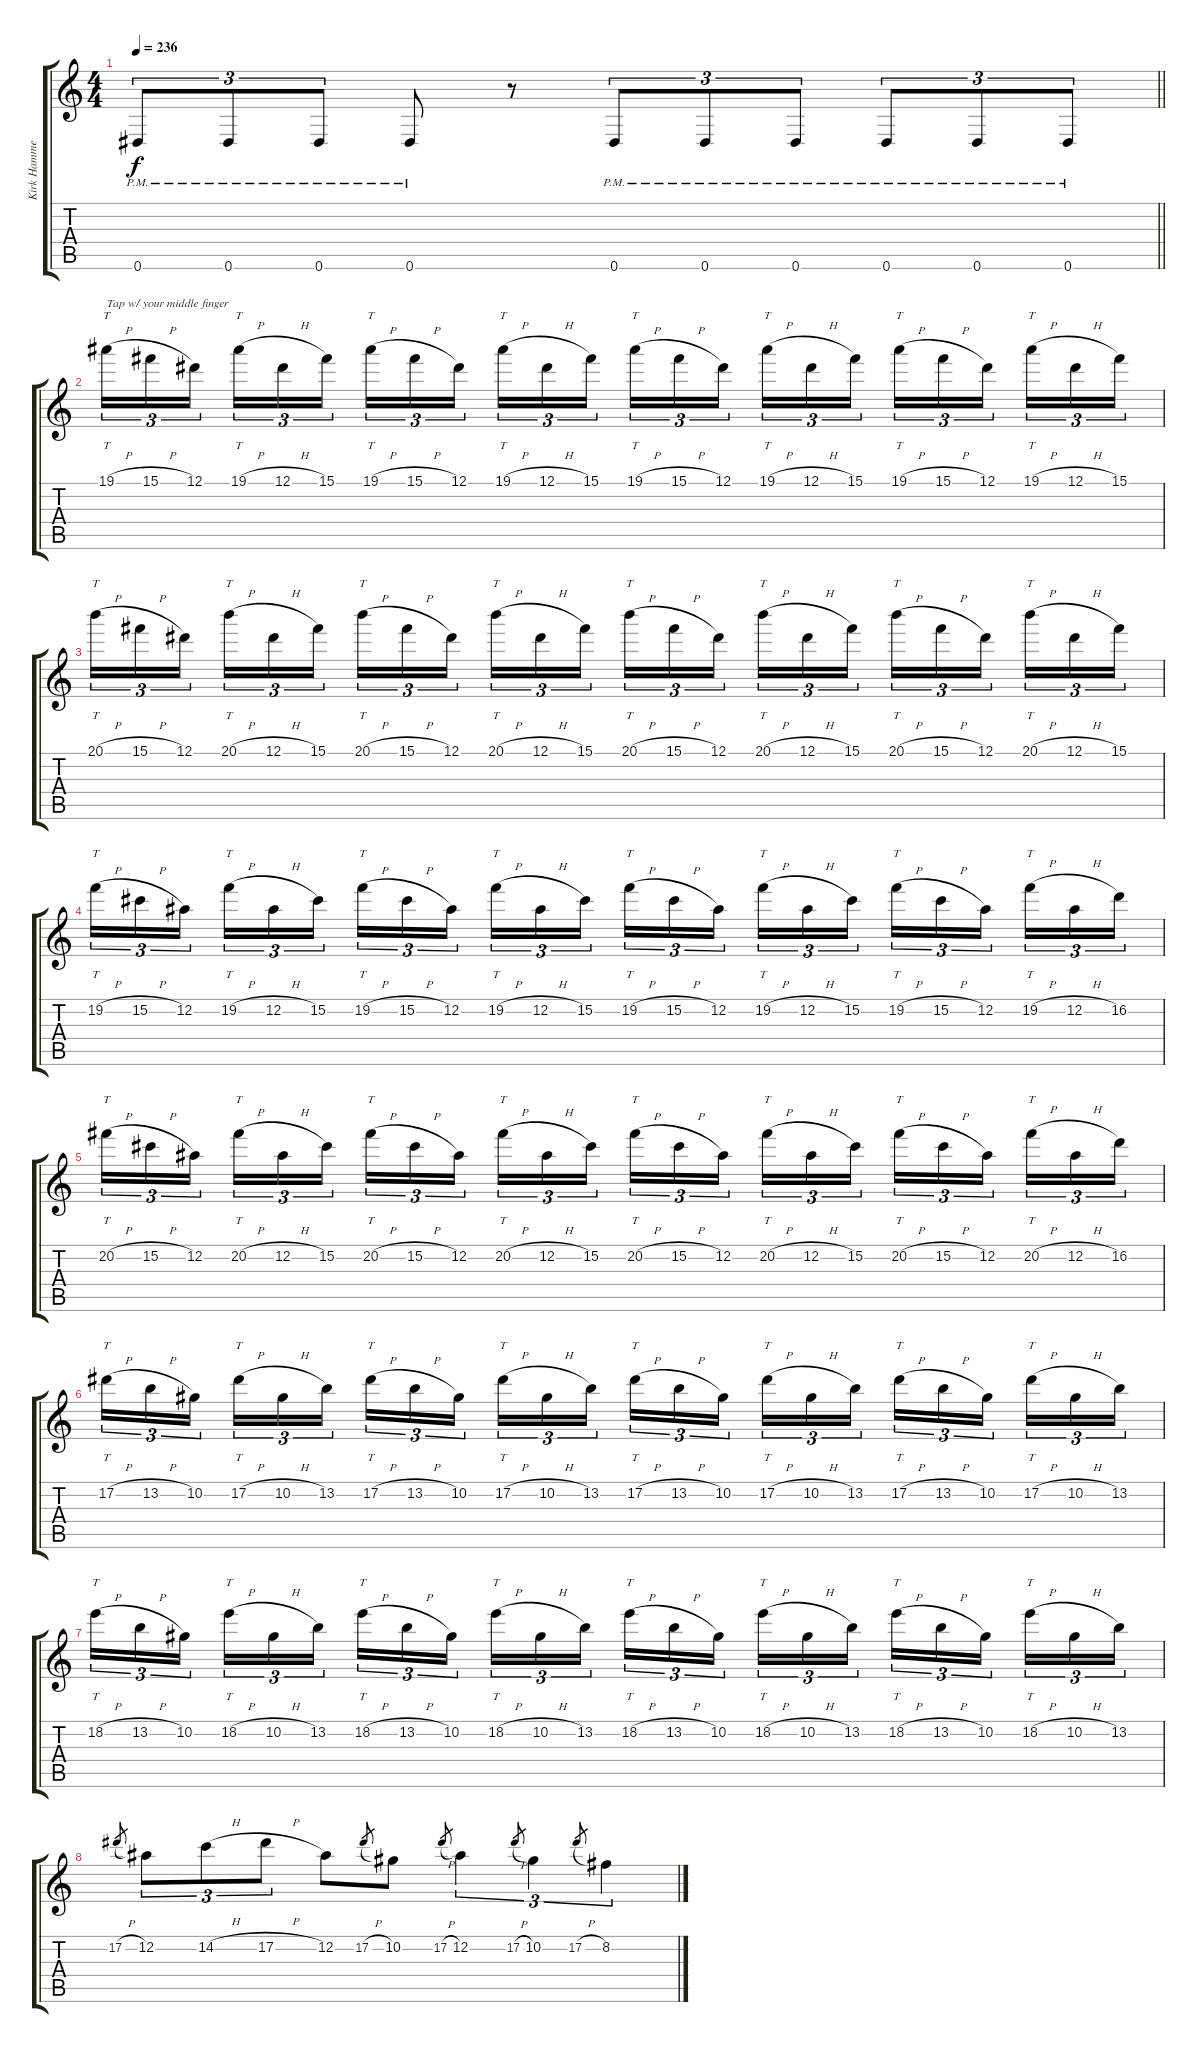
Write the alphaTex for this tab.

\track ("Kirk Hammet" "Kirk Hamme") {instrument electricguitarclean}
\staff {score tabs}
\tuning (Eb4 Bb3 Gb3 Db3 Ab2 Eb2) {hide}
\ts (4 4)
\tempo 236
\clef g2
\barLineRight lightlight
\ks c
0.6{pm}.8{tu (3 2) dy f} 0.6{pm}.8{tu (3 2)} 0.6{pm}.8{tu (3 2)} 0.6{pm}.8 r.8 0.6{pm}.8{tu (3 2)} 0.6{pm}.8{tu (3 2)} 0.6{pm}.8{tu (3 2)} 0.6{pm}.8{tu (3 2)} 0.6{pm}.8{tu (3 2)} 0.6{pm}.8{tu (3 2)} |
19.1{h}.16{tt tu (3 2) txt "Tap w/ your middle finger"} 15.1{h}.16{tu (3 2)} 12.1.16{tu (3 2) beam splitsecondary} 19.1{h}.16{tt tu (3 2)} 12.1{h}.16{tu (3 2)} 15.1.16{tu (3 2)} 19.1{h}.16{tt tu (3 2)} 15.1{h}.16{tu (3 2)} 12.1.16{tu (3 2) beam splitsecondary} 19.1{h}.16{tt tu (3 2)} 12.1{h}.16{tu (3 2)} 15.1.16{tu (3 2)} 19.1{h}.16{tt tu (3 2)} 15.1{h}.16{tu (3 2)} 12.1.16{tu (3 2) beam splitsecondary} 19.1{h}.16{tt tu (3 2)} 12.1{h}.16{tu (3 2)} 15.1.16{tu (3 2)} 19.1{h}.16{tt tu (3 2)} 15.1{h}.16{tu (3 2)} 12.1.16{tu (3 2) beam splitsecondary} 19.1{h}.16{tt tu (3 2)} 12.1{h}.16{tu (3 2)} 15.1.16{tu (3 2)} |
20.1{h}.16{tt tu (3 2)} 15.1{h}.16{tu (3 2)} 12.1.16{tu (3 2) beam splitsecondary} 20.1{h}.16{tt tu (3 2)} 12.1{h}.16{tu (3 2)} 15.1.16{tu (3 2)} 20.1{h}.16{tt tu (3 2)} 15.1{h}.16{tu (3 2)} 12.1.16{tu (3 2) beam splitsecondary} 20.1{h}.16{tt tu (3 2)} 12.1{h}.16{tu (3 2)} 15.1.16{tu (3 2)} 20.1{h}.16{tt tu (3 2)} 15.1{h}.16{tu (3 2)} 12.1.16{tu (3 2) beam splitsecondary} 20.1{h}.16{tt tu (3 2)} 12.1{h}.16{tu (3 2)} 15.1.16{tu (3 2)} 20.1{h}.16{tt tu (3 2)} 15.1{h}.16{tu (3 2)} 12.1.16{tu (3 2) beam splitsecondary} 20.1{h}.16{tt tu (3 2)} 12.1{h}.16{tu (3 2)} 15.1.16{tu (3 2)} |
19.2{h}.16{tt tu (3 2)} 15.2{h}.16{tu (3 2)} 12.2.16{tu (3 2) beam splitsecondary} 19.2{h}.16{tt tu (3 2)} 12.2{h}.16{tu (3 2)} 15.2.16{tu (3 2)} 19.2{h}.16{tt tu (3 2)} 15.2{h}.16{tu (3 2)} 12.2.16{tu (3 2) beam splitsecondary} 19.2{h}.16{tt tu (3 2)} 12.2{h}.16{tu (3 2)} 15.2.16{tu (3 2)} 19.2{h}.16{tt tu (3 2)} 15.2{h}.16{tu (3 2)} 12.2.16{tu (3 2) beam splitsecondary} 19.2{h}.16{tt tu (3 2)} 12.2{h}.16{tu (3 2)} 15.2.16{tu (3 2)} 19.2{h}.16{tt tu (3 2)} 15.2{h}.16{tu (3 2)} 12.2.16{tu (3 2) beam splitsecondary} 19.2{h}.16{tt tu (3 2)} 12.2{h}.16{tu (3 2)} 16.2.16{tu (3 2)} |
20.2{h}.16{tt tu (3 2)} 15.2{h}.16{tu (3 2)} 12.2.16{tu (3 2) beam splitsecondary} 20.2{h}.16{tt tu (3 2)} 12.2{h}.16{tu (3 2)} 15.2.16{tu (3 2)} 20.2{h}.16{tt tu (3 2)} 15.2{h}.16{tu (3 2)} 12.2.16{tu (3 2) beam splitsecondary} 20.2{h}.16{tt tu (3 2)} 12.2{h}.16{tu (3 2)} 15.2.16{tu (3 2)} 20.2{h}.16{tt tu (3 2)} 15.2{h}.16{tu (3 2)} 12.2.16{tu (3 2) beam splitsecondary} 20.2{h}.16{tt tu (3 2)} 12.2{h}.16{tu (3 2)} 15.2.16{tu (3 2)} 20.2{h}.16{tt tu (3 2)} 15.2{h}.16{tu (3 2)} 12.2.16{tu (3 2) beam splitsecondary} 20.2{h}.16{tt tu (3 2)} 12.2{h}.16{tu (3 2)} 16.2.16{tu (3 2)} |
17.2{h}.16{tt tu (3 2)} 13.2{h}.16{tu (3 2)} 10.2.16{tu (3 2) beam splitsecondary} 17.2{h}.16{tt tu (3 2)} 10.2{h}.16{tu (3 2)} 13.2.16{tu (3 2)} 17.2{h}.16{tt tu (3 2)} 13.2{h}.16{tu (3 2)} 10.2.16{tu (3 2) beam splitsecondary} 17.2{h}.16{tt tu (3 2)} 10.2{h}.16{tu (3 2)} 13.2.16{tu (3 2)} 17.2{h}.16{tt tu (3 2)} 13.2{h}.16{tu (3 2)} 10.2.16{tu (3 2) beam splitsecondary} 17.2{h}.16{tt tu (3 2)} 10.2{h}.16{tu (3 2)} 13.2.16{tu (3 2)} 17.2{h}.16{tt tu (3 2)} 13.2{h}.16{tu (3 2)} 10.2.16{tu (3 2) beam splitsecondary} 17.2{h}.16{tt tu (3 2)} 10.2{h}.16{tu (3 2)} 13.2.16{tu (3 2)} |
18.2{h}.16{tt tu (3 2)} 13.2{h}.16{tu (3 2)} 10.2.16{tu (3 2) beam splitsecondary} 18.2{h}.16{tt tu (3 2)} 10.2{h}.16{tu (3 2)} 13.2.16{tu (3 2)} 18.2{h}.16{tt tu (3 2)} 13.2{h}.16{tu (3 2)} 10.2.16{tu (3 2) beam splitsecondary} 18.2{h}.16{tt tu (3 2)} 10.2{h}.16{tu (3 2)} 13.2.16{tu (3 2)} 18.2{h}.16{tt tu (3 2)} 13.2{h}.16{tu (3 2)} 10.2.16{tu (3 2) beam splitsecondary} 18.2{h}.16{tt tu (3 2)} 10.2{h}.16{tu (3 2)} 13.2.16{tu (3 2)} 18.2{h}.16{tt tu (3 2)} 13.2{h}.16{tu (3 2)} 10.2.16{tu (3 2) beam splitsecondary} 18.2{h}.16{tt tu (3 2)} 10.2{h}.16{tu (3 2)} 13.2.16{tu (3 2)} |
17.2{h}.8{gr} 12.2.8{tu (3 2)} 14.2{h}.8{tu (3 2)} 17.2{h}.8{tu (3 2)} 12.2.8 17.2{h}.8{gr} 10.2.8 17.2{h}.8{gr} 12.2.4{tu (3 2)} 17.2{h}.8{gr} 10.2.4{tu (3 2)} 17.2{h}.8{gr} 8.2.4{tu (3 2)}
